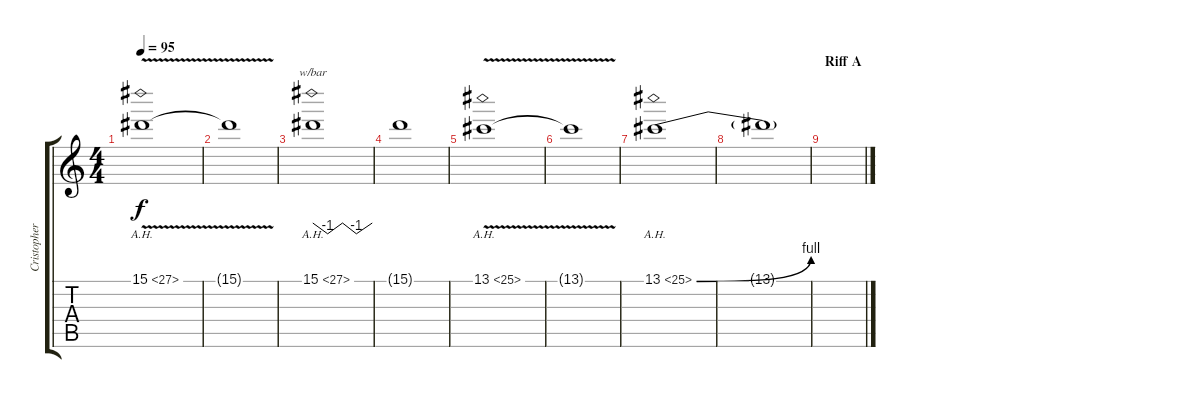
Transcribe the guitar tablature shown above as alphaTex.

\track ("Cristopher (L)" "Cristopher") {instrument distortionguitar}
\staff {score tabs}
\tuning (C4 G3 Eb3 Bb2 F2 C2) {hide}
\ts (4 4)
\tempo 95
\clef g2
\ks c
15.1{ah 12 v}.1{dy f} |
15.1{t}.1 |
15.1{ah 12}.1{tbe (custom default 0 0 15 -4 30 0 44 -4 60 0)} |
15.1{t}.1 |
13.1{ah 12 v}.1 |
13.1{t}.1 |
13.1{be (bend 0 0 60 4) ah 12}.1 |
13.1{t}.1 |
\section ("" "Riff A")
